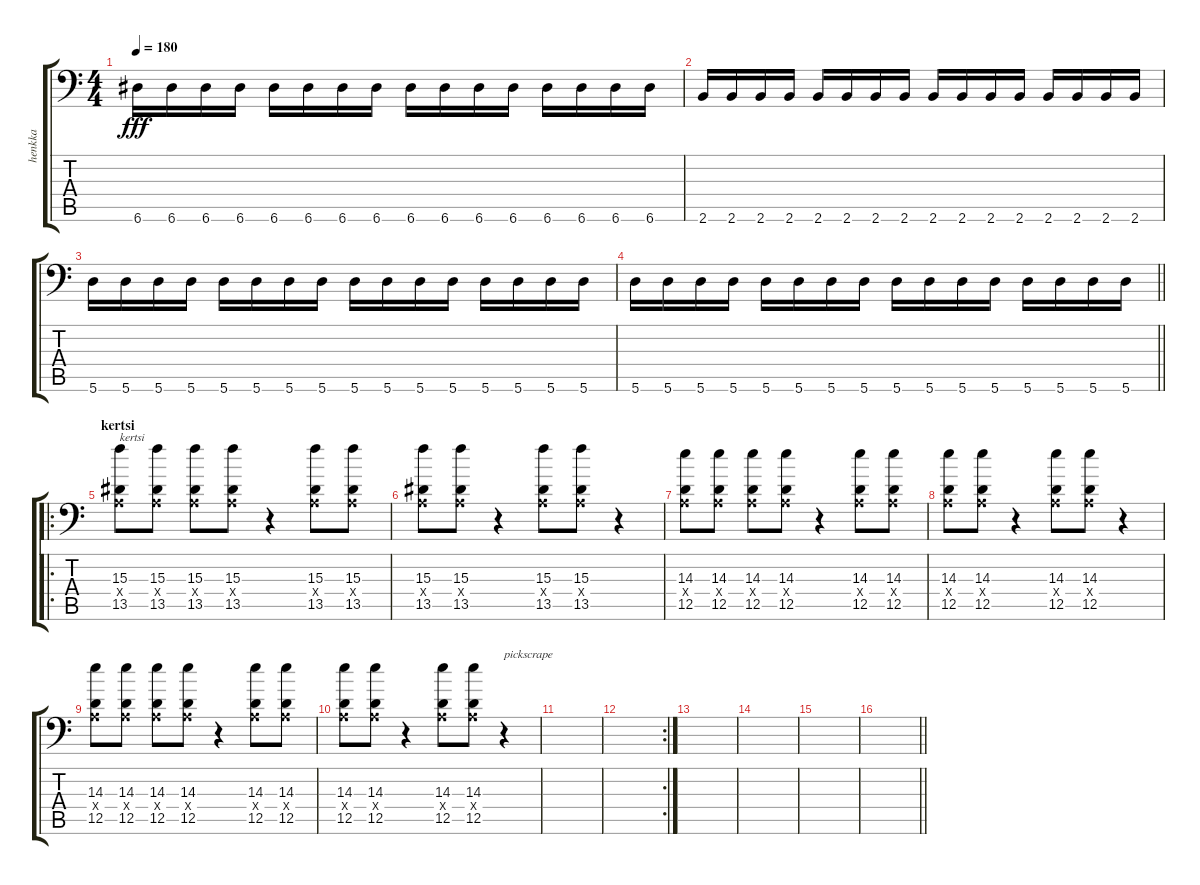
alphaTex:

\track ("henkka" "henkka") {instrument distortionguitar}
\staff {score tabs}
\tuning (B3 G3 D3 A2 D2 A1) {hide}
\ts (4 4)
\tempo 180
\clef f4
\ks c
6.6.16{dy fff} 6.6.16 6.6.16 6.6.16 6.6.16 6.6.16 6.6.16 6.6.16 6.6.16 6.6.16 6.6.16 6.6.16 6.6.16 6.6.16 6.6.16 6.6.16 |
2.6.16 2.6.16 2.6.16 2.6.16 2.6.16 2.6.16 2.6.16 2.6.16 2.6.16 2.6.16 2.6.16 2.6.16 2.6.16 2.6.16 2.6.16 2.6.16 |
5.6.16 5.6.16 5.6.16 5.6.16 5.6.16 5.6.16 5.6.16 5.6.16 5.6.16 5.6.16 5.6.16 5.6.16 5.6.16 5.6.16 5.6.16 5.6.16 |
\barLineRight lightlight
5.6.16 5.6.16 5.6.16 5.6.16 5.6.16 5.6.16 5.6.16 5.6.16 5.6.16 5.6.16 5.6.16 5.6.16 5.6.16 5.6.16 5.6.16 5.6.16 |
\ro
\section ("" "kertsi")
(15.3 0.4{x} 13.5).8{txt "kertsi"} (15.3 0.4{x} 13.5).8 (15.3 0.4{x} 13.5).8 (15.3 0.4{x} 13.5).8 r.4 (15.3 0.4{x} 13.5).8 (15.3 0.4{x} 13.5).8 |
(15.3 0.4{x} 13.5).8 (15.3 0.4{x} 13.5).8 r.4 (15.3 0.4{x} 13.5).8 (15.3 0.4{x} 13.5).8 r.4 |
(14.3 0.4{x} 12.5).8 (14.3 0.4{x} 12.5).8 (14.3 0.4{x} 12.5).8 (14.3 0.4{x} 12.5).8 r.4 (14.3 0.4{x} 12.5).8 (14.3 0.4{x} 12.5).8 |
(14.3 0.4{x} 12.5).8 (14.3 0.4{x} 12.5).8 r.4 (14.3 0.4{x} 12.5).8 (14.3 0.4{x} 12.5).8 r.4 |
(14.3 0.4{x} 12.5).8 (14.3 0.4{x} 12.5).8 (14.3 0.4{x} 12.5).8 (14.3 0.4{x} 12.5).8 r.4 (14.3 0.4{x} 12.5).8 (14.3 0.4{x} 12.5).8 |
(14.3 0.4{x} 12.5).8 (14.3 0.4{x} 12.5).8 r.4 (14.3 0.4{x} 12.5).8 (14.3 0.4{x} 12.5).8 r.4{txt "pickscrape"} |
|
\rc 2
|
|
|
|
\barLineRight lightlight
